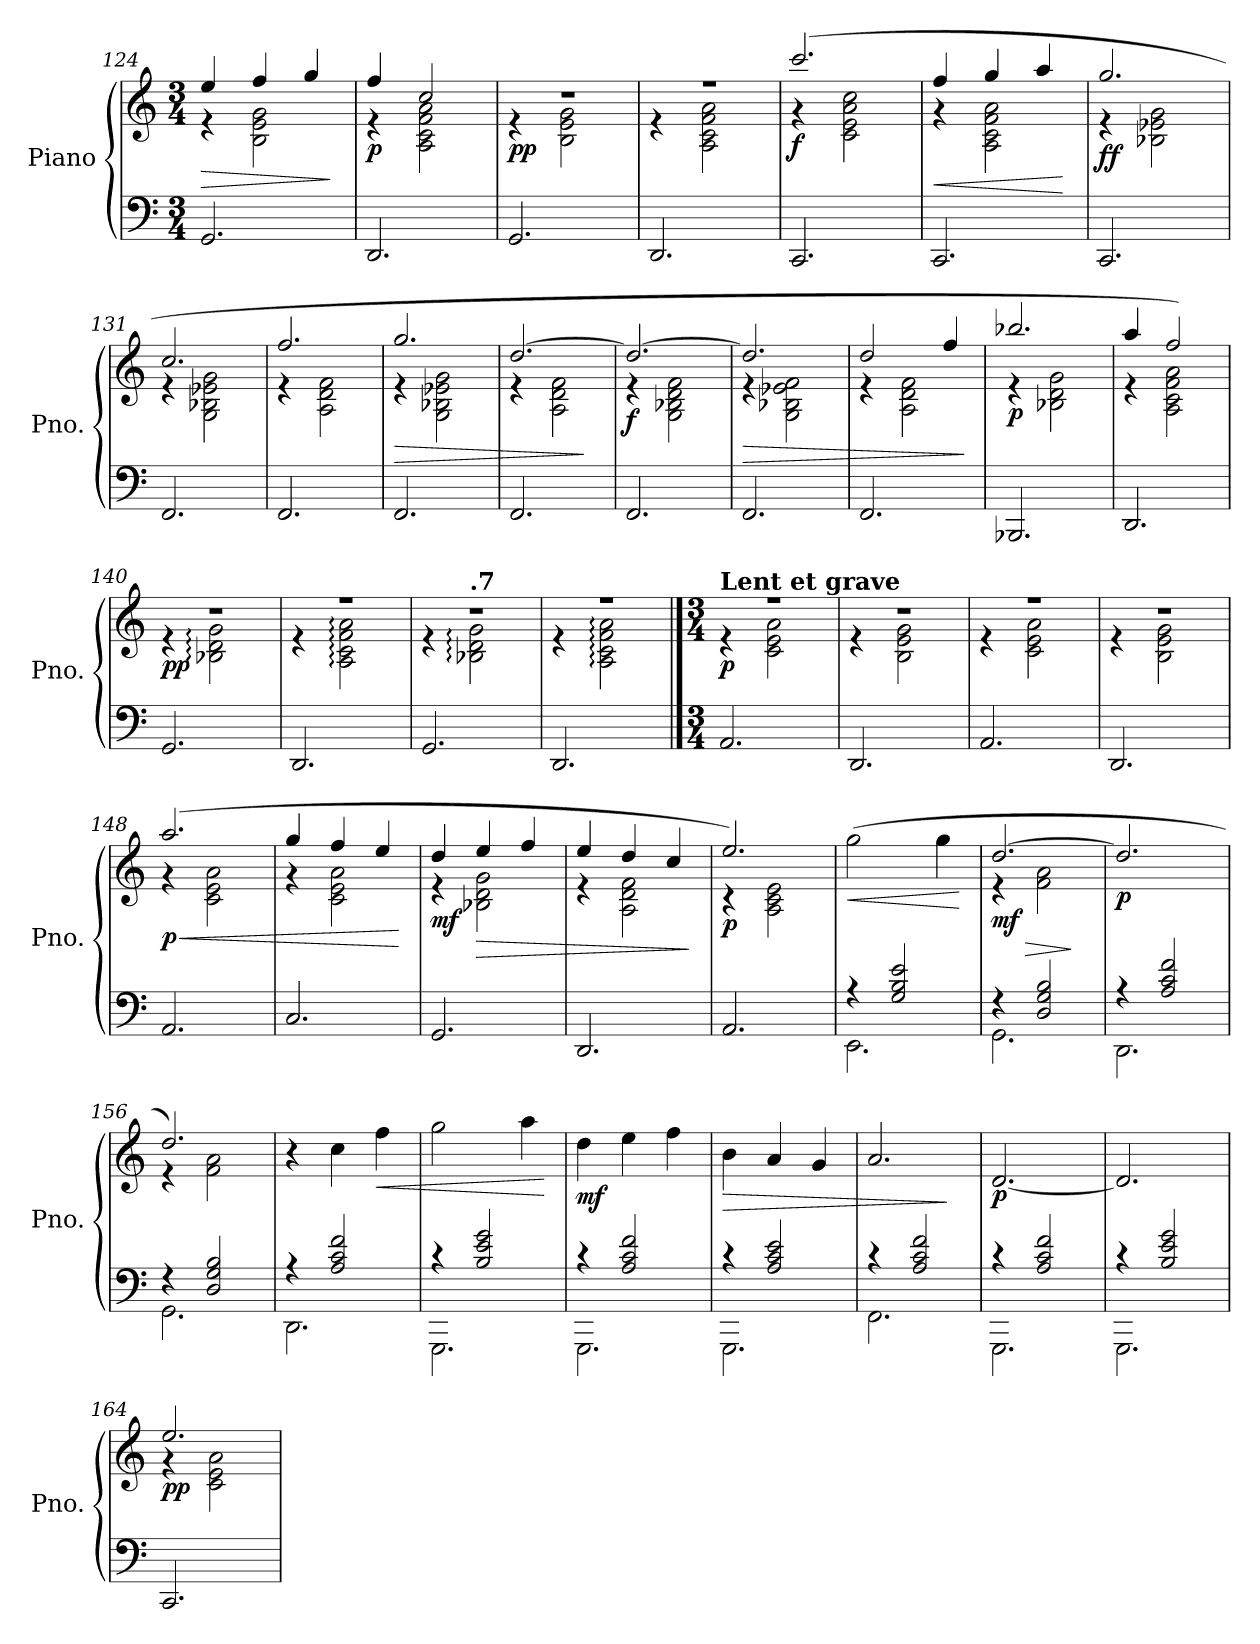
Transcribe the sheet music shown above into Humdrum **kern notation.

**kern	**kern	**dynam
*part1	*part1	*part1
*staff2	*staff1	*staff1/2
*I"Piano	*	*
*I'Pno.	*	*
*clefF4	*clefG2	*
*k[]	*k[]	*
*M3/4	*M3/4	*
=124	=124	=124
!	!	!LO:HP:b
*	*^	*
2.GG/	4ee/	4r	>
.	4ff/	2B\ 2e\ 2g\	.
.	4gg/	.	.
*	*v	*v	*
.	.	]
=125	=125	=125
*	*^	*
!	!	!	!LO:DY:b
2.DD/	4ff/	4r	p
.	2cc/	2A\ 2c\ 2f\ 2a\	.
=126	=126	=126	=126
!	!	!	!LO:DY:b
2.GG/	2.r	4r	pp
.	.	2B\ 2e\ 2g\	.
!!LO:LB:g=z	!!
=127	=127	=127	=127
2.DD/	2.r	4r	.
.	.	2A\ 2c\ 2f\ 2a\	.
=128	=128	=128	=128
!	!	!	!LO:DY:b
2.CC/	(2.ccc/	4r	f
.	.	2c\ 2e\ 2a\ 2cc\	.
=129	=129	=129	=129
!	!	!	!LO:HP:b
2.CC/	4ff/	4r	<
.	4gg/	2A\ 2c\ 2f\ 2a\	.
.	4aa/	.	.
*	*v	*v	*
.	.	[
=130	=130	=130
*	*^	*
!	!	!	!LO:DY:b
2.CC/	2.gg/	4r	ff
.	.	2B-X\ 2e-X\ 2g\	.
=131	=131	=131	=131
2.FF/	2.cc/	4r	.
.	.	2G\ 2B-X\ 2e-X\ 2g\	.
=132	=132	=132	=132
2.FF/	2.ff/	4r	.
.	.	2A\ 2d\ 2f\	.
=133	=133	=133	=133
!	!	!	!LO:HP:b
2.FF/	2.gg/	4r	>
.	.	2G\ 2B-X\ 2e-X\ 2g\	.
=134	=134	=134	=134
2.FF/	[2.dd/	4r	.
.	.	2A\ 2d\ 2f\	.
*	*v	*v	*
.	.	]
!!LO:LB:g=z
=135	=135	=135
*	*^	*
!	!	!	!LO:DY:b
2.FF/	2.dd/_	4r	f
.	.	2G\ 2B-X\ 2d\ 2f\	.
=136	=136	=136	=136
!	!	!	!LO:HP:b
2.FF/	2.dd/]	4r	>
.	.	2G\ 2B-X\ 2e-X\ 2f\	.
=137	=137	=137	=137
2.FF/	2dd/	4r	.
.	.	2A\ 2d\ 2f\	.
.	4ff/	.	.
*	*v	*v	*
.	.	]
=138	=138	=138
*	*^	*
!	!	!	!LO:DY:b
2.BBB-X/	2.bb-X/	4r	p
.	.	2B-X\ 2d\ 2g\	.
=139	=139	=139	=139
2.DD/	4aa/	4r	.
.	2ff/)	2A\ 2c\ 2f\ 2a\	.
=140	=140	=140	=140
!	!	!	!LO:DY:b
2.GG/	2.r	4r	pp
.	.	2B-X\: 2d\: 2g\:	.
=141	=141	=141	=141
2.DD/	2.r	4r	.
.	.	2A\: 2c\: 2f\: 2a\:	.
=142	=142	=142	=142
*	*MM65	*	*
2.GG/	2.r	4r	.
*	*MM56	*	*
!	!	!LO:TX:a:B:t=.7	!
.	.	2B-X\: 2d\: 2g\:	.
=143	=143	=143	=143
*	*MM40	*	*
2.DD/	2.r	4r	.
.	.	2A\: 2c\: 2f\: 2a\:	.
!!LO:PB:g=z	!!
==144	==144	==144	==144
*M3/4	*M3/4	*	*
*	*MM50	*	*
!	!LO:TX:a:B:t=Lent et grave	!	!
!	!	!	!LO:DY:b
2.AA/	2.r	4r	p
.	.	2c\ 2e\ 2a\	.
=145	=145	=145	=145
2.DD/	2.r	4r	.
.	.	2B\ 2e\ 2g\	.
=146	=146	=146	=146
2.AA/	2.r	4r	.
.	.	2c\ 2e\ 2a\	.
=147	=147	=147	=147
2.DD/	2.r	4r	.
.	.	2B\ 2e\ 2g\	.
=148	=148	=148	=148
!	!	!	!LO:HP:b
!	!	!	!LO:DY:n=1:b
2.AA/	(2.aa/	4r	< p
.	.	2c\ 2e\ 2a\	.
=149	=149	=149	=149
2.C/	4gg/	4r	.
.	4ff/	2c\ 2e\ 2a\	.
.	4ee/	.	.
*	*v	*v	*
.	.	[
=150	=150	=150
*	*^	*
!	!	!	!LO:DY:b
2.GG/	4dd/	4r	mf
!	!	!	!LO:HP:b
.	4ee/	2B-X\ 2d\ 2g\	>
.	4ff/	.	.
=151	=151	=151	=151
2.DD/	4ee/	4r	.
.	4dd/	2A\ 2d\ 2f\	.
.	4cc/	.	.
*	*v	*v	*
.	.	]
!!LO:LB:g=z
=152	=152	=152
*	*^	*
!	!	!	!LO:DY:b
2.AA/	2.ee/)	4r	p
.	.	2A\ 2c\ 2e\	.
=153	=153	=153	=153
*^	*	*	*
!	!	!	!	!LO:HP:b
*	*	*v	*v	*
4r	2.EE\	(2gg\	<
2G/ 2B/ 2e/	.	.	.
.	.	4gg\	.
*v	*v	*	*
.	.	[
=154	=154	=154
*^	*	*
!	!	!	!LO:HP:b
*	*	*^	*
!	!	!	!	!LO:DY:n=1:b
4r	2.GG\	[2.dd/	4r	> mf
2D/ 2G/ 2B/	.	.	2f\ 2a\	.
*v	*v	*	*	*
*	*v	*v	*
.	.	]
=155	=155	=155
*^	*	*
!	!	!	!LO:DY:b
4r	2.DD\	2.dd/]	p
2A/ 2c/ 2f/	.	.	.
=156	=156	=156	=156
*	*	*^	*
4r	2.GG\	2.dd/)	4r	.
2D/ 2G/ 2B/	.	.	2f\ 2a\	.
*	*	*v	*v	*
=157	=157	=157	=157
4r	2.DD\	4r	.
2A/ 2c/ 2f/	.	4cc\	.
!	!	!	!LO:HP:b
.	.	4ff\	<
=158	=158	=158	=158
4r	2.GGG\	2gg\	.
2B/ 2e/ 2g/	.	.	.
.	.	4aa\	.
*v	*v	*	*
.	.	[
=159	=159	=159
*^	*	*
!	!	!	!LO:DY:b
4r	2.GGG\	4dd\	mf
2A/ 2c/ 2f/	.	4ee\	.
.	.	4ff\	.
!!LO:LB:g=z
=160	=160	=160	=160
!	!	!	!LO:HP:b
4r	2.GGG\	4b\	>
2A/ 2c/ 2e/	.	4a/	.
.	.	4g/	.
=161	=161	=161	=161
4r	2.FF\	2.a/	.
2A/ 2c/ 2f/	.	.	.
*v	*v	*	*
.	.	]
=162	=162	=162
*^	*	*
!	!	!	!LO:DY:b
4r	2.GGG\	[2.d/	p
2A/ 2c/ 2f/	.	.	.
=163	=163	=163	=163
4r	2.GGG\	2.d/]	.
2B/ 2e/ 2g/	.	.	.
*v	*v	*	*
=164	=164	=164
*	*^	*
!	!	!	!LO:DY:b
2.CC/	2.ee/	4r	pp
.	.	2c\ 2e\ 2a\	.
*	*v	*v	*
=	=	=
*-	*-	*-
